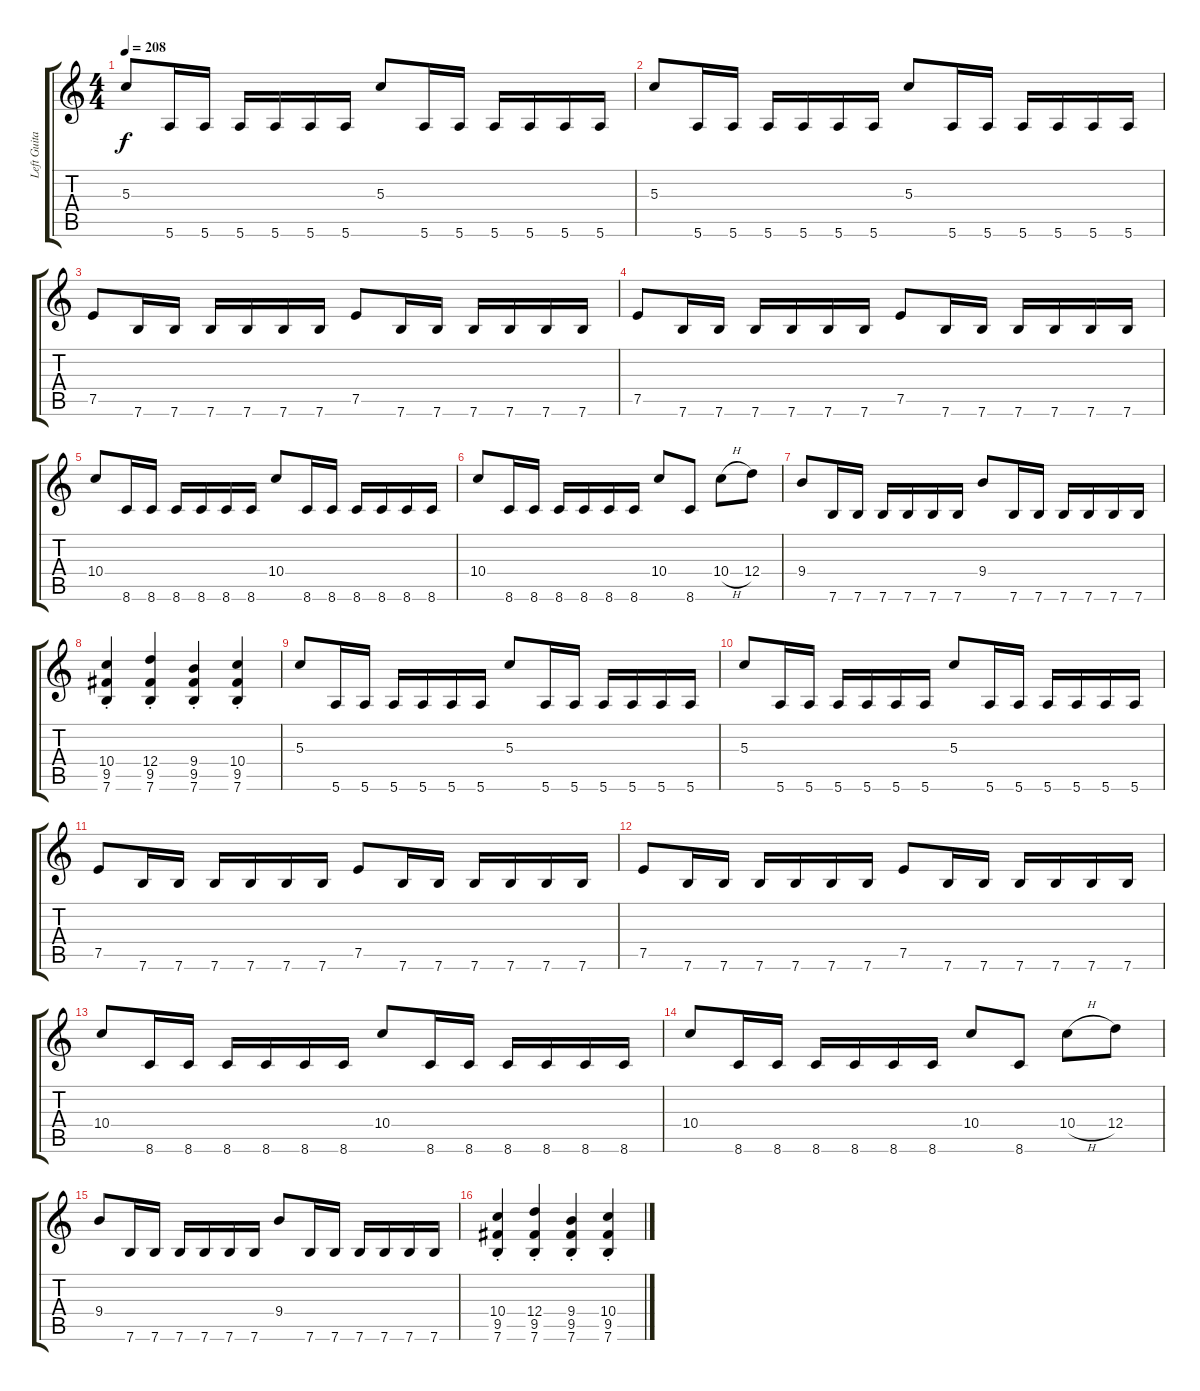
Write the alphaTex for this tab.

\track ("Left Guitar" "Left Guita") {instrument distortionguitar}
\staff {score tabs}
\tuning (E4 B3 G3 D3 A2 E2) {hide}
\ts (4 4)
\tempo 208
\clef g2
\ks c
5.3.8{dy f} 5.6.16 5.6.16 5.6.16 5.6.16 5.6.16 5.6.16 5.3.8 5.6.16 5.6.16 5.6.16 5.6.16 5.6.16 5.6.16 |
5.3.8 5.6.16 5.6.16 5.6.16 5.6.16 5.6.16 5.6.16 5.3.8 5.6.16 5.6.16 5.6.16 5.6.16 5.6.16 5.6.16 |
7.5.8 7.6.16 7.6.16 7.6.16 7.6.16 7.6.16 7.6.16 7.5.8 7.6.16 7.6.16 7.6.16 7.6.16 7.6.16 7.6.16 |
7.5.8 7.6.16 7.6.16 7.6.16 7.6.16 7.6.16 7.6.16 7.5.8 7.6.16 7.6.16 7.6.16 7.6.16 7.6.16 7.6.16 |
10.4.8 8.6.16 8.6.16 8.6.16 8.6.16 8.6.16 8.6.16 10.4.8 8.6.16 8.6.16 8.6.16 8.6.16 8.6.16 8.6.16 |
10.4.8 8.6.16 8.6.16 8.6.16 8.6.16 8.6.16 8.6.16 10.4.8 8.6.8 10.4{h}.8 12.4.8 |
9.4.8 7.6.16 7.6.16 7.6.16 7.6.16 7.6.16 7.6.16 9.4.8 7.6.16 7.6.16 7.6.16 7.6.16 7.6.16 7.6.16 |
(10.4{st} 9.5{st} 7.6{st}).4 (12.4{st} 9.5{st} 7.6{st}).4 (9.4{st} 9.5{st} 7.6{st}).4 (10.4{st} 9.5{st} 7.6{st}).4 |
5.3.8 5.6.16 5.6.16 5.6.16 5.6.16 5.6.16 5.6.16 5.3.8 5.6.16 5.6.16 5.6.16 5.6.16 5.6.16 5.6.16 |
5.3.8 5.6.16 5.6.16 5.6.16 5.6.16 5.6.16 5.6.16 5.3.8 5.6.16 5.6.16 5.6.16 5.6.16 5.6.16 5.6.16 |
7.5.8 7.6.16 7.6.16 7.6.16 7.6.16 7.6.16 7.6.16 7.5.8 7.6.16 7.6.16 7.6.16 7.6.16 7.6.16 7.6.16 |
7.5.8 7.6.16 7.6.16 7.6.16 7.6.16 7.6.16 7.6.16 7.5.8 7.6.16 7.6.16 7.6.16 7.6.16 7.6.16 7.6.16 |
10.4.8 8.6.16 8.6.16 8.6.16 8.6.16 8.6.16 8.6.16 10.4.8 8.6.16 8.6.16 8.6.16 8.6.16 8.6.16 8.6.16 |
10.4.8 8.6.16 8.6.16 8.6.16 8.6.16 8.6.16 8.6.16 10.4.8 8.6.8 10.4{h}.8 12.4.8 |
9.4.8 7.6.16 7.6.16 7.6.16 7.6.16 7.6.16 7.6.16 9.4.8 7.6.16 7.6.16 7.6.16 7.6.16 7.6.16 7.6.16 |
(10.4{st} 9.5{st} 7.6{st}).4 (12.4{st} 9.5{st} 7.6{st}).4 (9.4{st} 9.5{st} 7.6{st}).4 (10.4{st} 9.5{st} 7.6{st}).4
